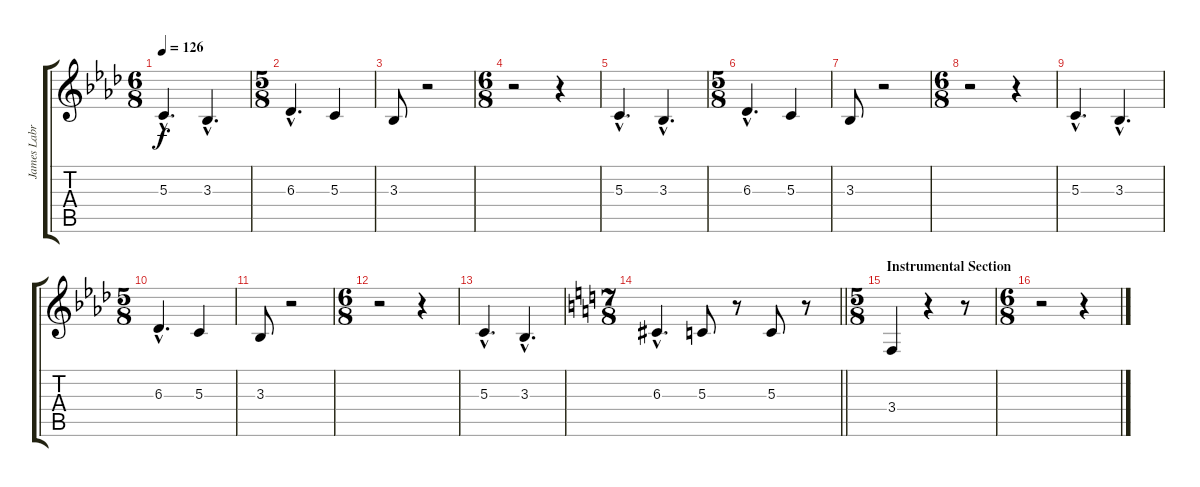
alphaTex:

\track ("James Labrie" "James Labr") {instrument altosax}
\staff {score tabs}
\tuning (E4 B3 G3 D3 A2 E2) {hide}
\ts (6 8)
\tempo 126
\clef g2
\ks ab
5.3{hac}.4{d dy f} 3.3{hac}.4{d} |
\ts (5 8)
6.3{hac}.4{d} 5.3.4 |
3.3.8 r.2 |
\ts (6 8)
r.2 r.4 |
5.3{hac}.4{d} 3.3{hac}.4{d} |
\ts (5 8)
6.3{hac}.4{d} 5.3.4 |
3.3.8 r.2 |
\ts (6 8)
r.2 r.4 |
5.3{hac}.4{d} 3.3{hac}.4{d} |
\ts (5 8)
6.3{hac}.4{d} 5.3.4 |
3.3.8 r.2 |
\ts (6 8)
r.2 r.4 |
5.3{hac}.4{d} 3.3{hac}.4{d} |
\ts (7 8)
\barLineRight lightlight
\ks c
6.3{hac}.4{d} 5.3.8 r.8 5.3.8 r.8 |
\ts (5 8)
\section ("" "Instrumental Section")
3.4.4 r.4 r.8 |
\ts (6 8)
r.2 r.4
